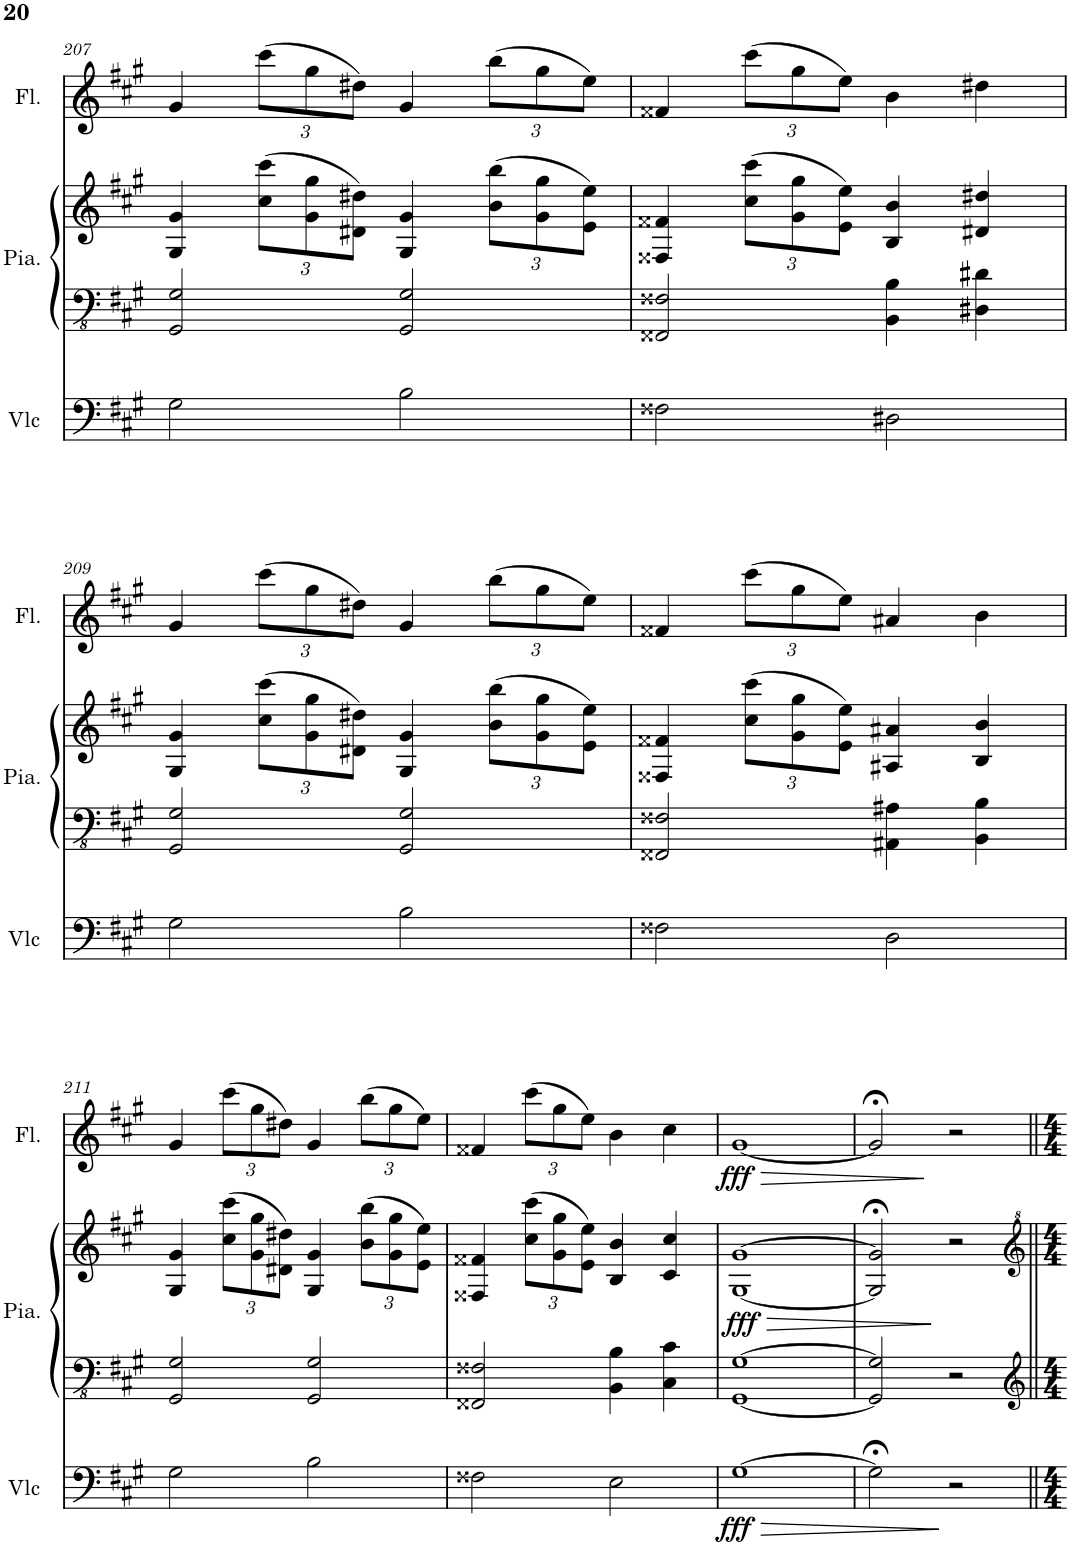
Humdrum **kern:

**kern	**dynam	**kern	**kern	**dynam	**kern	**dynam
*part3	*part3	*part2	*part2	*part2	*part1	*part1
*staff4	*staff4	*staff3	*staff2	*staff2/3	*staff1	*staff1
*I"Violoncelle	*	*I"Piano	*	*	*I"Flûte	*
*I'Vlc	*	*I'Pia.	*	*	*I'Fl.	*
!!LO:PB:g=z
*clefF4	*	*clefFv4	*clefG2	*	*clefG2	*
*k[f#c#g#]	*	*k[f#c#g#]	*k[f#c#g#]	*	*k[f#c#g#]	*
*M4/4	*	*M4/4	*M4/4	*	*M4/4	*
=207	=207	=207	=207	=207	=207	=207
2G#\	.	2GGG#/ 2GG#/	4G#/ 4g#/	.	4g#/	.
*	*	*	*Xbrackettup	*	*Xbrackettup	*
.	.	.	(12cc#\ 12ccc#\L	.	(12ccc#\L	.
.	.	.	12g#\ 12gg#\	.	12gg#\	.
.	.	.	12d#X\ 12dd#X\J)	.	12dd#X\J)	.
2B\	.	2GGG#/ 2GG#/	4G#/ 4g#/	.	4g#/	.
.	.	.	(12b\ 12bb\L	.	(12bb\L	.
.	.	.	12g#\ 12gg#\	.	12gg#\	.
.	.	.	12e\ 12ee\J)	.	12ee\J)	.
=208	=208	=208	=208	=208	=208	=208
2F##X\	.	2FFF##X/ 2FF##X/	4F##X/ 4f##X/	.	4f##X/	.
.	.	.	(12cc#\ 12ccc#\L	.	(12ccc#\L	.
.	.	.	12g#\ 12gg#\	.	12gg#\	.
.	.	.	12e\ 12ee\J)	.	12ee\J)	.
2D#X\	.	4BBB\ 4BB\	4B/ 4b/	.	4b\	.
.	.	4DD#X\ 4D#X\	4d#X/ 4dd#X/	.	4dd#X\	.
!!LO:LB:g=z
=209	=209	=209	=209	=209	=209	=209
2G#\	.	2GGG#/ 2GG#/	4G#/ 4g#/	.	4g#/	.
.	.	.	(12cc#\ 12ccc#\L	.	(12ccc#\L	.
.	.	.	12g#\ 12gg#\	.	12gg#\	.
.	.	.	12d#X\ 12dd#X\J)	.	12dd#X\J)	.
2B\	.	2GGG#/ 2GG#/	4G#/ 4g#/	.	4g#/	.
.	.	.	(12b\ 12bb\L	.	(12bb\L	.
.	.	.	12g#\ 12gg#\	.	12gg#\	.
.	.	.	12e\ 12ee\J)	.	12ee\J)	.
=210	=210	=210	=210	=210	=210	=210
2F##X\	.	2FFF##X/ 2FF##X/	4F##X/ 4f##X/	.	4f##X/	.
.	.	.	(12cc#\ 12ccc#\L	.	(12ccc#\L	.
.	.	.	12g#\ 12gg#\	.	12gg#\	.
.	.	.	12e\ 12ee\J)	.	12ee\J)	.
2D\	.	4AAA#X\ 4AA#X\	4A#X/ 4a#X/	.	4a#X/	.
.	.	4BBB\ 4BB\	4B/ 4b/	.	4b\	.
!!LO:LB:g=z
=211	=211	=211	=211	=211	=211	=211
2G#\	.	2GGG#/ 2GG#/	4G#/ 4g#/	.	4g#/	.
.	.	.	(12cc#\ 12ccc#\L	.	(12ccc#\L	.
.	.	.	12g#\ 12gg#\	.	12gg#\	.
.	.	.	12d#X\ 12dd#X\J)	.	12dd#X\J)	.
2B\	.	2GGG#/ 2GG#/	4G#/ 4g#/	.	4g#/	.
.	.	.	(12b\ 12bb\L	.	(12bb\L	.
.	.	.	12g#\ 12gg#\	.	12gg#\	.
.	.	.	12e\ 12ee\J)	.	12ee\J)	.
=212	=212	=212	=212	=212	=212	=212
2F##X\	.	2FFF##X/ 2FF##X/	4F##X/ 4f##X/	.	4f##X/	.
.	.	.	(12cc#\ 12ccc#\L	.	(12ccc#\L	.
.	.	.	12g#\ 12gg#\	.	12gg#\	.
.	.	.	12e\ 12ee\J)	.	12ee\J)	.
2E\	.	4BBB\ 4BB\	4B/ 4b/	.	4b\	.
.	.	4CC#\ 4C#\	4c#/ 4cc#/	.	4cc#\	.
=213	=213	=213	=213	=213	=213	=213
!	!LO:HP:b	!	!	!LO:HP:b	!	!LO:HP:b
!	!LO:DY:n=1:b	!	!	!LO:DY:n=1:b	!	!LO:DY:n=1:b
[1G#	> fff	[1GGG# [1GG#	[1G# [1g#	> fff	[1g#	> fff
=214	=214	=214	=214	=214	=214	=214
2G#;<\]	.	2GGG#/] 2GG#/]	2G#/];< 2g#/];<	.	2g#;</]	.
2r	]	2r	2r	]	2r	]
=||	=||	=||	=||	=||	=||	=||
*-	*-	*-	*-	*-	*-	*-
